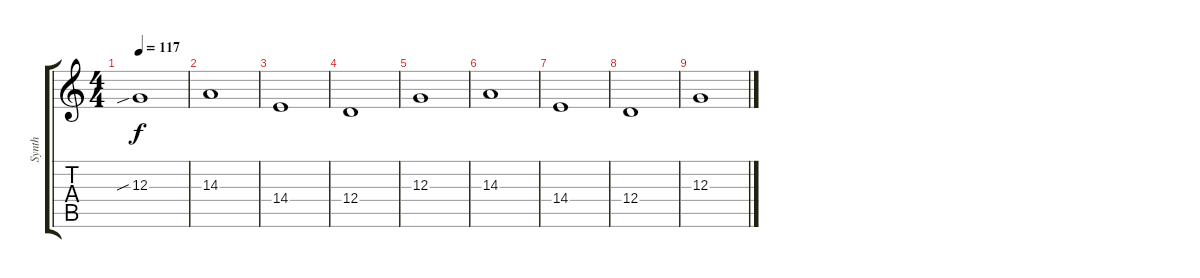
\track ("Synth" "Synth") {instrument lead2sawtooth}
\staff {score tabs}
\tuning (E4 B3 G3 D3 A2 E2) {hide}
\ts (4 4)
\tempo 117
\clef g2
\ks c
12.3{sib}.1{dy f volume 10} |
14.3.1 |
14.4.1 |
12.4.1 |
12.3.1 |
14.3.1 |
14.4.1 |
12.4.1 |
12.3.1{volume 0}
